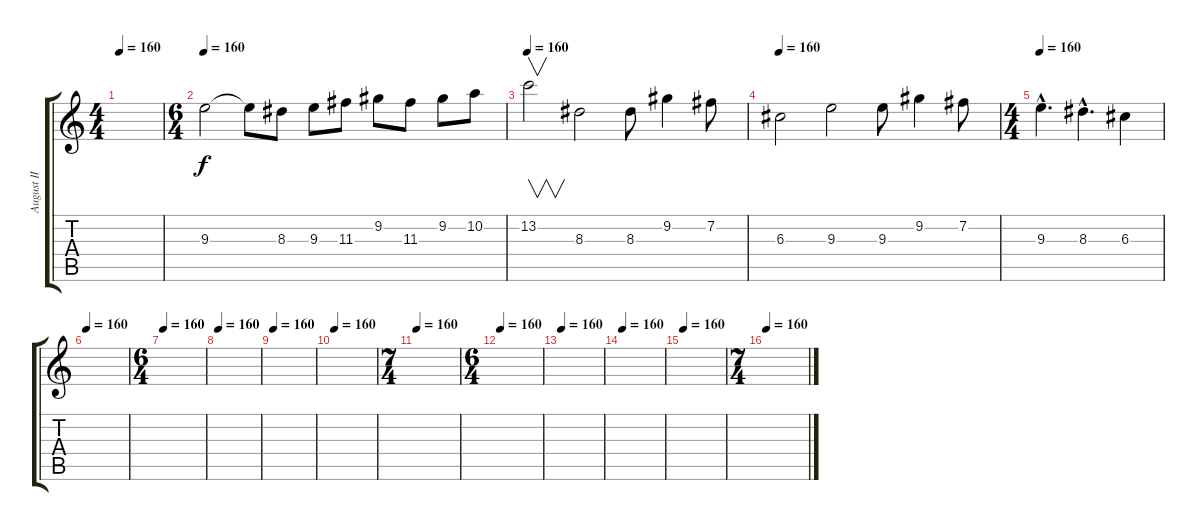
\track ("August II" "August II") {instrument distortionguitar}
\staff {score tabs}
\tuning (E4 B3 G3 D3 A2 E2) {hide}
\ts (4 4)
\tempo 160
\clef g2
\ks c
|
\ts (6 4)
\tempo 160
9.3.2{volume 4 balance 0} 9.3{t}.8 8.3.8 9.3.8 11.3.8 9.2.8 11.3.8 9.2.8 10.2.8 |
\tempo 160
13.2.2{v volume 4} 8.3.2 8.3.8 9.2.4 7.2.8 |
\tempo 160
6.3.2{volume 4} 9.3.2 9.3.8 9.2.4 7.2.8 |
\ts (4 4)
\tempo 160
9.3{hac}.4{d volume 4} 8.3{hac}.4{d} 6.3.4 |
\tempo 160
|
\ts (6 4)
\tempo 160
|
\tempo 160
|
\tempo 160
|
\tempo 160
|
\ts (7 4)
\tempo 160
|
\ts (6 4)
\tempo 160
|
\tempo 160
|
\tempo 160
|
\tempo 160
|
\ts (7 4)
\tempo 160
